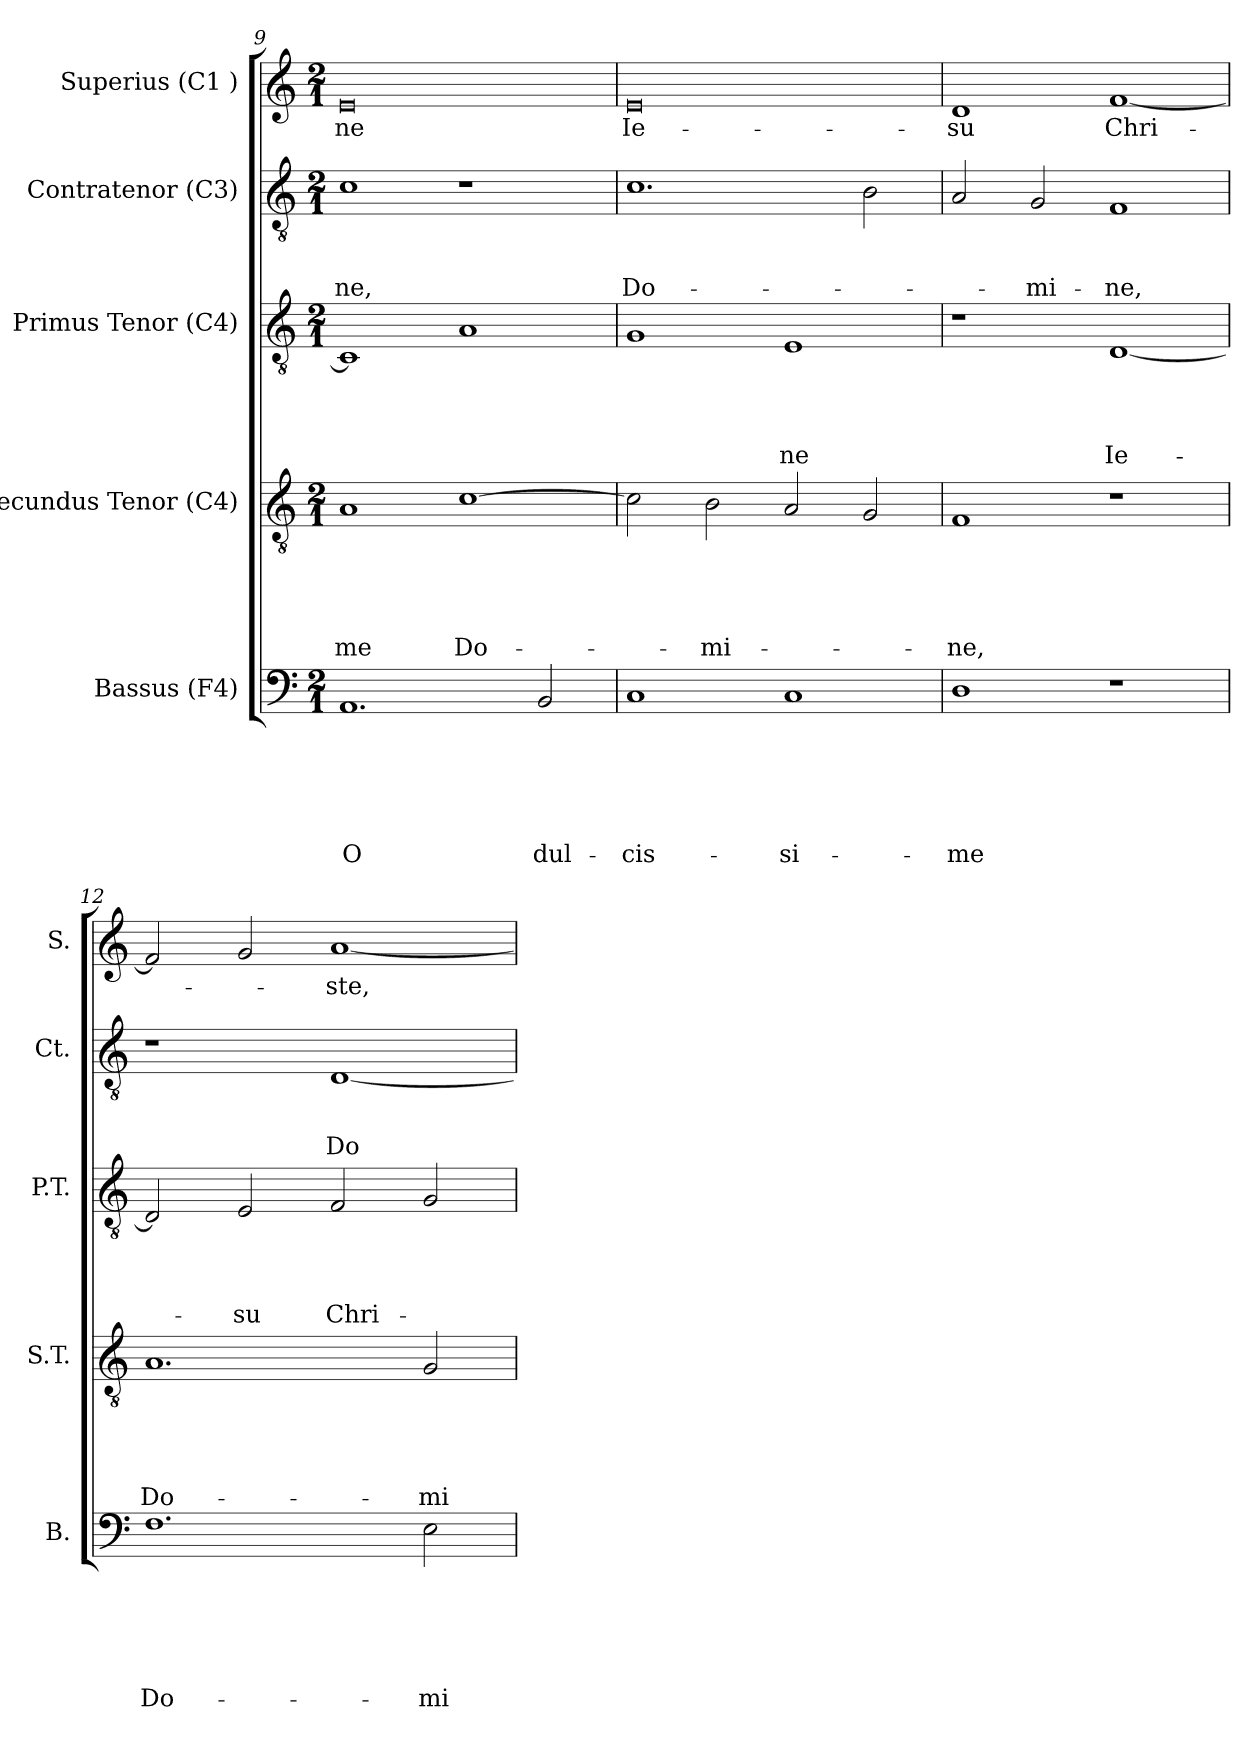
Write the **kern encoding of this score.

**kern	**text	**text	**text	**text	**text	**text	**kern	**text	**text	**text	**text	**text	**kern	**text	**text	**text	**text	**kern	**text	**text	**text	**kern	**text
*part5	*part5	*part5	*part5	*part5	*part5	*part5	*part4	*part4	*part4	*part4	*part4	*part4	*part3	*part3	*part3	*part3	*part3	*part2	*part2	*part2	*part2	*part1	*part1
*staff5	*staff5	*staff5	*staff5	*staff5	*staff5	*staff5	*staff4	*staff4	*staff4	*staff4	*staff4	*staff4	*staff3	*staff3	*staff3	*staff3	*staff3	*staff2	*staff2	*staff2	*staff2	*staff1	*staff1
*I"Bassus (F4)	*	*	*	*	*	*	*I"Secundus Tenor (C4)	*	*	*	*	*	*I"Primus Tenor (C4)	*	*	*	*	*I"Contratenor (C3)	*	*	*	*I"Superius (C1 )	*
*I'B.	*	*	*	*	*	*	*I'S.T.	*	*	*	*	*	*I'P.T.	*	*	*	*	*I'Ct.	*	*	*	*I'S.	*
*clefF4	*	*	*	*	*	*	*clefGv2	*	*	*	*	*	*clefGv2	*	*	*	*	*clefGv2	*	*	*	*clefG2	*
*k[]	*	*	*	*	*	*	*k[]	*	*	*	*	*	*k[]	*	*	*	*	*k[]	*	*	*	*k[]	*
*C:	*	*	*	*	*	*	*C:	*	*	*	*	*	*C:	*	*	*	*	*C:	*	*	*	*C:	*
*M2/1	*	*	*	*	*	*	*M2/1	*	*	*	*	*	*M2/1	*	*	*	*	*M2/1	*	*	*	*M2/1	*
=9	=9	=9	=9	=9	=9	=9	=9	=9	=9	=9	=9	=9	=9	=9	=9	=9	=9	=9	=9	=9	=9	=9	=9
!	!	!	!	!	!	!LO:LY:b	!	!	!	!	!	!LO:LY:b	!	!	!	!	!	!	!	!	!LO:LY:b	!	!LO:LY:b:rj
1.AA	.	.	.	.	.	O	1A	.	.	.	.	-me	1C]	.	.	.	.	1c	.	.	-ne,	0e	-ne
!	!	!	!	!	!	!	!	!	!	!	!	!LO:LY:b	!	!	!	!	!	!	!	!	!	!	!
.	.	.	.	.	.	.	[>1c	.	.	.	.	Do-	1A	.	.	.	.	1r	.	.	.	.	.
!	!	!	!	!	!	!LO:LY:b	!	!	!	!	!	!	!	!	!	!	!	!	!	!	!	!	!
2BB/	.	.	.	.	.	dul-	.	.	.	.	.	.	.	.	.	.	.	.	.	.	.	.	.
!!LO:PB:g=z
=10	=10	=10	=10	=10	=10	=10	=10	=10	=10	=10	=10	=10	=10	=10	=10	=10	=10	=10	=10	=10	=10	=10	=10
!	!	!	!	!	!	!LO:LY:b	!	!	!	!	!	!	!	!	!	!	!	!	!	!	!LO:LY:b	!	!LO:LY:b:rj
1C	.	.	.	.	.	-cis-	2c\]	.	.	.	.	.	1G	.	.	.	.	1.c	.	.	Do-	0e	Ie-
!	!	!	!	!	!	!	!	!	!	!	!	!LO:LY:b	!	!	!	!	!	!	!	!	!	!	!
.	.	.	.	.	.	.	2B\	.	.	.	.	-mi-	.	.	.	.	.	.	.	.	.	.	.
!	!	!	!	!	!	!LO:LY:b	!	!	!	!	!	!	!	!	!	!	!LO:LY:b	!	!	!	!	!	!
1C	.	.	.	.	.	-si-	2A/	.	.	.	.	.	1E	.	.	.	-ne	.	.	.	.	.	.
.	.	.	.	.	.	.	2G/	.	.	.	.	.	.	.	.	.	.	2B\	.	.	.	.	.
=11	=11	=11	=11	=11	=11	=11	=11	=11	=11	=11	=11	=11	=11	=11	=11	=11	=11	=11	=11	=11	=11	=11	=11
!	!	!	!	!	!	!LO:LY:b	!	!	!	!	!	!LO:LY:b	!	!	!	!	!	!	!	!	!	!	!LO:LY:b
1D	.	.	.	.	.	-me	1F	.	.	.	.	-ne,	1r	.	.	.	.	2A/	.	.	.	1d	-su
!	!	!	!	!	!	!	!	!	!	!	!	!	!	!	!	!	!	!	!	!	!LO:LY:b	!	!
.	.	.	.	.	.	.	.	.	.	.	.	.	.	.	.	.	.	2G/	.	.	-mi-	.	.
!	!	!	!	!	!	!	!	!	!	!	!	!	!	!	!	!	!LO:LY:b	!	!	!	!LO:LY:b	!	!LO:LY:b
1r	.	.	.	.	.	.	1r	.	.	.	.	.	[<1D	.	.	.	Ie-	1F	.	.	-ne,	[<1f	Chri-
=12	=12	=12	=12	=12	=12	=12	=12	=12	=12	=12	=12	=12	=12	=12	=12	=12	=12	=12	=12	=12	=12	=12	=12
!	!	!	!	!	!	!LO:LY:b	!	!	!	!	!	!LO:LY:b	!	!	!	!	!	!	!	!	!	!	!
1.F	.	.	.	.	.	Do-	1.A	.	.	.	.	Do-	2D/]	.	.	.	.	1r	.	.	.	2f/]	.
!	!	!	!	!	!	!	!	!	!	!	!	!	!	!	!	!	!LO:LY:b	!	!	!	!	!	!
.	.	.	.	.	.	.	.	.	.	.	.	.	2E/	.	.	.	-su	.	.	.	.	2g/	.
!	!	!	!	!	!	!	!	!	!	!	!	!	!	!	!	!	!LO:LY:b	!	!	!	!LO:LY:b	!	!LO:LY:b
.	.	.	.	.	.	.	.	.	.	.	.	.	2F/	.	.	.	Chri-	[<1D	.	.	Do-	[<1a	-ste,
!	!	!	!	!	!	!LO:LY:b	!	!	!	!	!	!LO:LY:b	!	!	!	!	!	!	!	!	!	!	!
2E\	.	.	.	.	.	-mi-	2G/	.	.	.	.	-mi-	2G/	.	.	.	.	.	.	.	.	.	.
=	=	=	=	=	=	=	=	=	=	=	=	=	=	=	=	=	=	=	=	=	=	=	=
*-	*-	*-	*-	*-	*-	*-	*-	*-	*-	*-	*-	*-	*-	*-	*-	*-	*-	*-	*-	*-	*-	*-	*-
